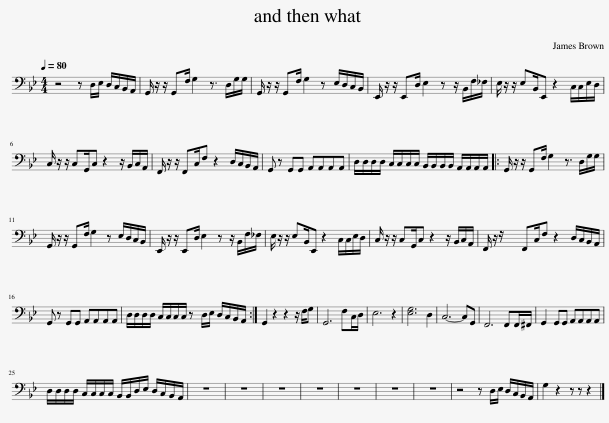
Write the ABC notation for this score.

X:1
L:1/8
Q:1/4=80
M:4/4
I:linebreak $
K:Bb
V:1 bass
V:1
 z4 z D,/E,/ D,/C,/B,,/A,,/ | G,,/ z/ z/ G,,F,/ G,2 z3/2 D,/G,/G,/ | G,,/ z/ z/ G,,F,/ G,2 z E,/D,/C,/B,,/ | E,,/ z/ z/ E,,D,/ E,2 z z/ B,,/F,/_F,/ | E,/ z/ z/ E,B,,/E,, z2 C,/C,/E,/D,/ |$ %5
 C,/ z/ z/ C,G,,/C, z2 z/ B,,/C,/A,,/ | F,,/ z/ z/ F,,C,/F, z2 D,/C,/B,,/A,,/ | G,, z G,,G,, A,,A,,A,,A,, | D,/D,/D,/D,/ C,/C,/C,/C,/ B,,/B,,/B,,/B,,/ A,,/A,,/A,,/A,,/ |: G,,/ z/ z/ G,,F,/ G,2 z3/2 D,/G,/G,/ |$ %10
 G,,/ z/ z/ G,,F,/ G,2 z E,/D,/C,/B,,/ | E,,/ z/ z/ E,,D,/ E,2 z z/ B,,/F,/_F,/ | E,/ z/ z/ E,B,,/E,, z2 C,/C,/E,/D,/ | C,/ z/ z/ C,G,,/C, z2 z/ B,,/C,/A,,/ | F,,/ z/ z/ F,,C,/F, z2 D,/C,/B,,/A,,/ |$ %15
 G,, z G,,G,, A,,A,,A,,A,, | D,/D,/D,/D,/ C,/C,/C,/C,/ z D,/E,/ D,/C,/B,,/A,,/ :| G,,2 z2 z2 z/ F,/G, | G,,6 F,C,/D,/ | E,6 z2 | %20
 [E,G,]6 D,2 | C,6- C,G,, | F,,6 F,,F,,/^F,,/ | G,,2 G,,G,, A,,A,,A,,A,, |$ D,/D,/D,/D,/ C,/C,/C,/C,/ B,,/B,,/D,/E,/ D,/C,/B,,/A,,/ | %25
 z8 | z8 | z8 | z8 | z8 | %30
 z8 | z8 | z4 z D,/E,/ D,/C,/B,,/A,,/ | G,2 z2 z z z2 |] %34
